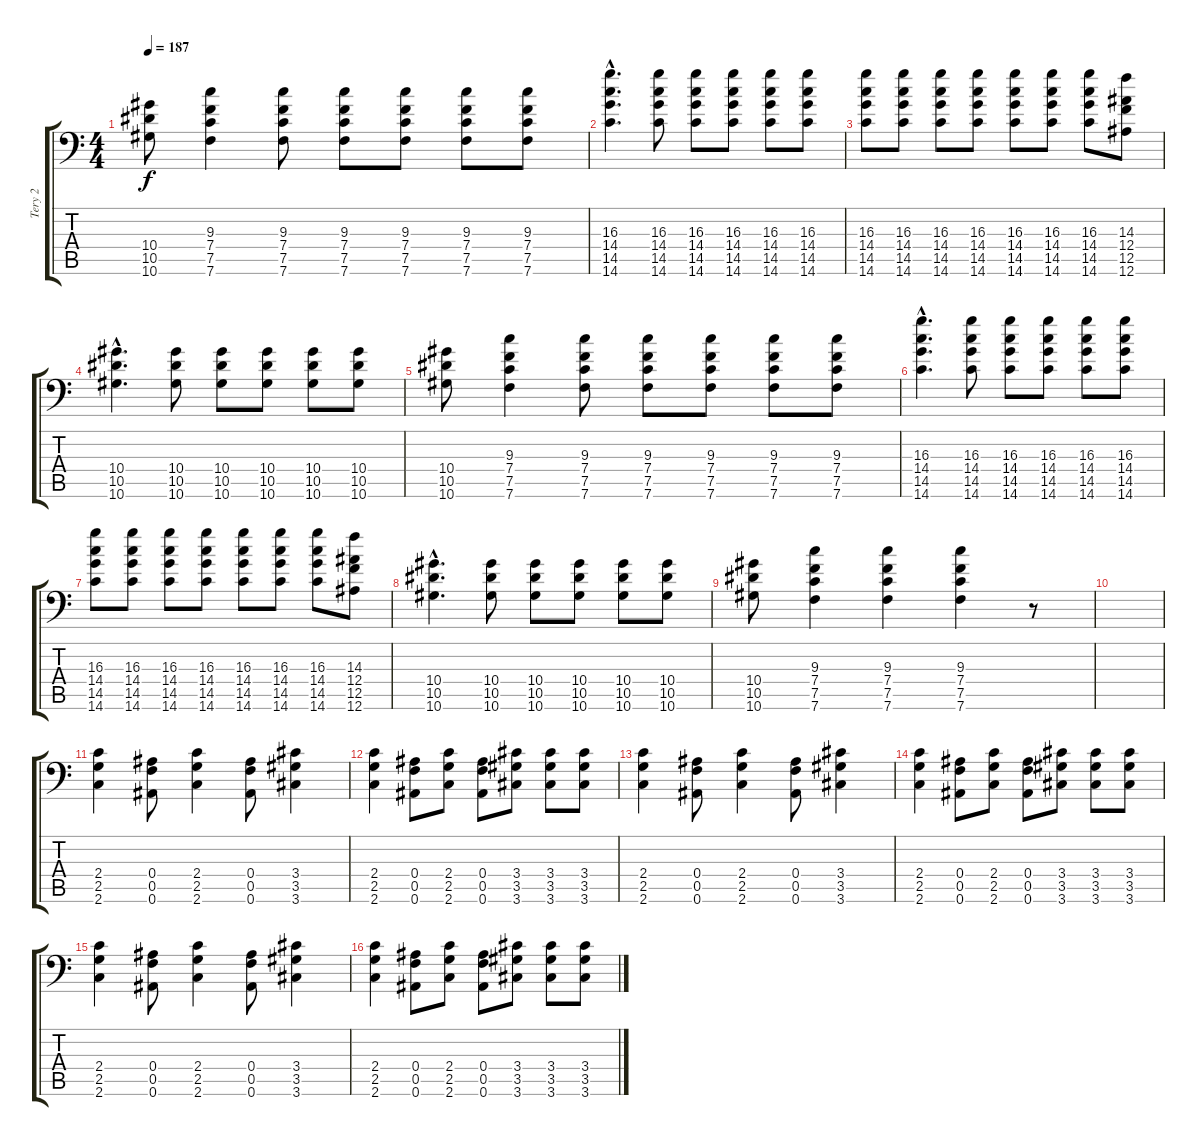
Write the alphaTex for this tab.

\track ("Tery 2" "Tery 2") {instrument distortionguitar}
\staff {score tabs}
\tuning (C4 G3 Eb3 Bb2 F2 Bb1) {hide}
\ts (4 4)
\tempo 187
\clef f4
\ks c
(10.4 10.5 10.6).8{dy f} (9.3 7.4 7.5 7.6).4 (9.3 7.4 7.5 7.6).8 (9.3 7.4 7.5 7.6).8 (9.3 7.4 7.5 7.6).8 (9.3 7.4 7.5 7.6).8 (9.3 7.4 7.5 7.6).8 |
(16.3{hac} 14.4{hac} 14.5{hac} 14.6{hac}).4{d} (16.3 14.4 14.5 14.6).8 (16.3 14.4 14.5 14.6).8 (16.3 14.4 14.5 14.6).8 (16.3 14.4 14.5 14.6).8 (16.3 14.4 14.5 14.6).8 |
(16.3 14.4 14.5 14.6).8 (16.3 14.4 14.5 14.6).8 (16.3 14.4 14.5 14.6).8 (16.3 14.4 14.5 14.6).8 (16.3 14.4 14.5 14.6).8 (16.3 14.4 14.5 14.6).8 (16.3 14.4 14.5 14.6).8 (14.3 12.4 12.5 12.6).8 |
(10.4{hac} 10.5{hac} 10.6{hac}).4{d} (10.4 10.5 10.6).8 (10.4 10.5 10.6).8 (10.4 10.5 10.6).8 (10.4 10.5 10.6).8 (10.4 10.5 10.6).8 |
(10.4 10.5 10.6).8 (9.3 7.4 7.5 7.6).4 (9.3 7.4 7.5 7.6).8 (9.3 7.4 7.5 7.6).8 (9.3 7.4 7.5 7.6).8 (9.3 7.4 7.5 7.6).8 (9.3 7.4 7.5 7.6).8 |
(16.3{hac} 14.4{hac} 14.5{hac} 14.6{hac}).4{d} (16.3 14.4 14.5 14.6).8 (16.3 14.4 14.5 14.6).8 (16.3 14.4 14.5 14.6).8 (16.3 14.4 14.5 14.6).8 (16.3 14.4 14.5 14.6).8 |
(16.3 14.4 14.5 14.6).8 (16.3 14.4 14.5 14.6).8 (16.3 14.4 14.5 14.6).8 (16.3 14.4 14.5 14.6).8 (16.3 14.4 14.5 14.6).8 (16.3 14.4 14.5 14.6).8 (16.3 14.4 14.5 14.6).8 (14.3 12.4 12.5 12.6).8 |
(10.4{hac} 10.5{hac} 10.6{hac}).4{d} (10.4 10.5 10.6).8 (10.4 10.5 10.6).8 (10.4 10.5 10.6).8 (10.4 10.5 10.6).8 (10.4 10.5 10.6).8 |
(10.4 10.5 10.6).8 (9.3 7.4 7.5 7.6).4 (9.3 7.4 7.5 7.6).4 (9.3 7.4 7.5 7.6).4 r.8 |
|
(2.4 2.5 2.6).4 (0.4 0.5 0.6).8 (2.4 2.5 2.6).4 (0.4 0.5 0.6).8 (3.4 3.5 3.6).4 |
(2.4 2.5 2.6).4 (0.4 0.5 0.6).8 (2.4 2.5 2.6).8 (0.4 0.5 0.6).8 (3.4 3.5 3.6).8 (3.4 3.5 3.6).8 (3.4 3.5 3.6).8 |
(2.4 2.5 2.6).4 (0.4 0.5 0.6).8 (2.4 2.5 2.6).4 (0.4 0.5 0.6).8 (3.4 3.5 3.6).4 |
(2.4 2.5 2.6).4 (0.4 0.5 0.6).8 (2.4 2.5 2.6).8 (0.4 0.5 0.6).8 (3.4 3.5 3.6).8 (3.4 3.5 3.6).8 (3.4 3.5 3.6).8 |
(2.4 2.5 2.6).4 (0.4 0.5 0.6).8 (2.4 2.5 2.6).4 (0.4 0.5 0.6).8 (3.4 3.5 3.6).4 |
(2.4 2.5 2.6).4 (0.4 0.5 0.6).8 (2.4 2.5 2.6).8 (0.4 0.5 0.6).8 (3.4 3.5 3.6).8 (3.4 3.5 3.6).8 (3.4 3.5 3.6).8
